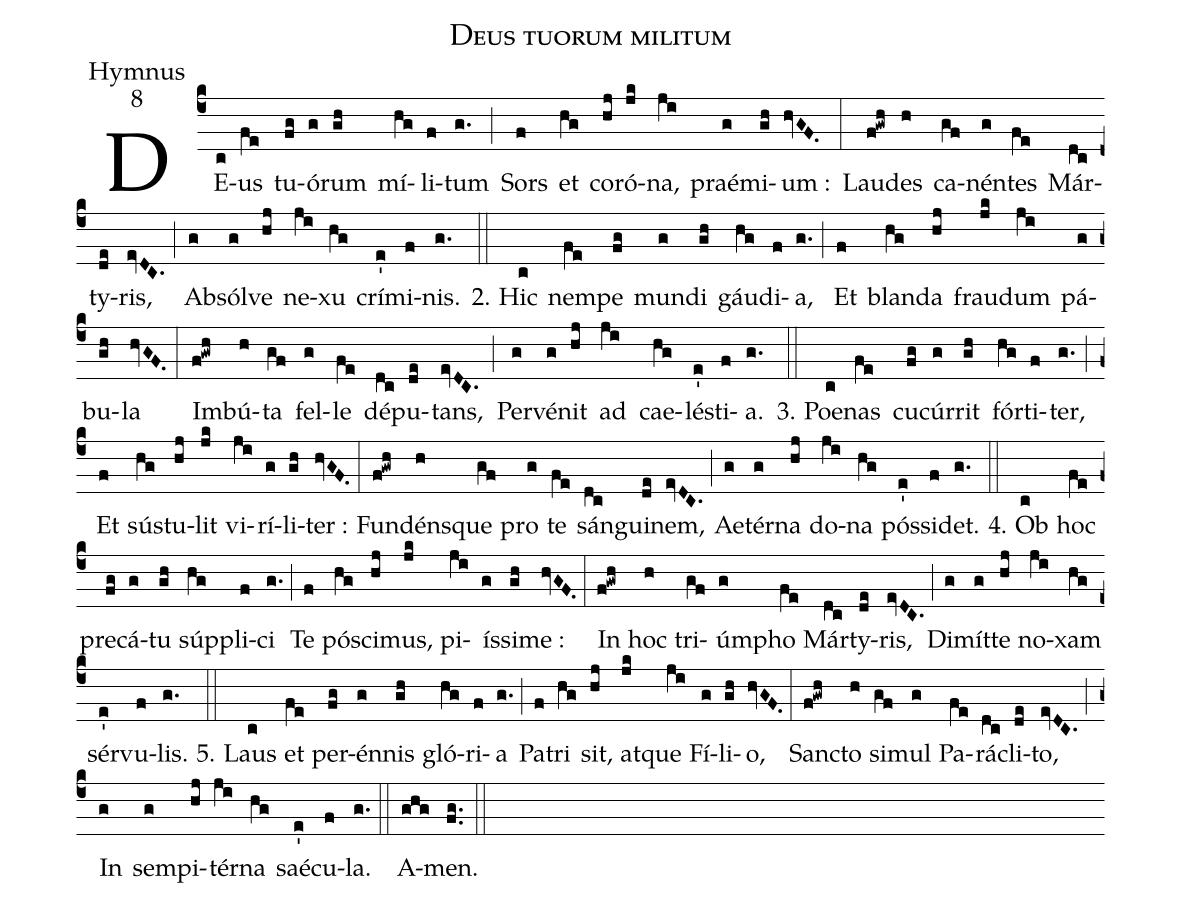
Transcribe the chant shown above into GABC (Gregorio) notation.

name:Deus tuorum militum;
office-part:Hymnus;
mode:8;
%%
(c4) DE(c)us(fe) tu(fg)ó(g)rum(gh) mí(hg)li(f)tum(g.) (;) Sors(f) et(hg) co(hj)ró(jk)na,(ji) praé(g)mi(gh)um :(hvGF.) (:) Lau(f!gwh)des(h) ca(gf)nén(g)tes(fe) Már(dc)ty(de)ris,(evDC.) (;) Ab(g)sól(g)ve(hj) ne(ji)xu(hg) crí(e')mi(f)nis.(g.) (::)
2. Hic(c) nem(fe)pe(fg) mun(g)di(gh) gáu(hg)di(f)a,(g.) (;) Et(f) blan(hg)da(hj) frau(jk)dum(ji) pá(g)bu(gh)la(hvGF.) (:) Im(f!gwh)bú(h)ta(gf) fel(g)le(fe) dé(dc)pu(de)tans,(evDC.) (;) Per(g)vé(g)nit(hj) ad(ji) cae(hg)lé(e')sti(f)a.(g.) (::)
3. Poe(c)nas(fe) cu(fg)cúr(g)rit(gh) fór(hg)ti(f)ter,(g.) (;) Et(f) sús(hg)tu(hj)lit(jk) vi(ji)rí(g)li(gh)ter :(hvGF.) (:) Fun(f!gwh)déns(h)que(gf) pro(g) te(fe) sán(dc)gui(de)nem,(evDC.) (;) Ae(g)tér(g)na(hj) do(ji)na(hg) pós(e')si(f)det.(g.) (::)
4. Ob(c) hoc(fe) pre(fg)cá(g)tu(gh) súp(hg)pli(f)ci(g.) (;) Te(f) pó(hg)sci(hj)mus,(jk) pi(ji)ís(g)si(gh)me :(hvGF.) (:) In(f!gwh) hoc(h) tri(gf)úm(g)pho(fe) Már(dc)ty(de)ris,(evDC.) (;) Di(g)mít(g)te(hj) no(ji)xam(hg) sér(e')vu(f)lis.(g.) (::)
5. Laus(c) et(fe) per(fg)én(g)nis(gh) gló(hg)ri(f)a(g.) (;) Pa(f)tri(hg) sit,(hj) at(jk)que(ji) Fí(g)li(gh)o,(hvGF.) (:) San(f!gwh)cto(h) si(gf)mul(g) Pa(fe)rá(dc)cli(de)to,(evDC.) (;) In(g) sem(g)pi(hj)tér(ji)na(hg) saé(e')cu(f)la.(g.) (::)
A(ghg)men.(fg..) (::)
